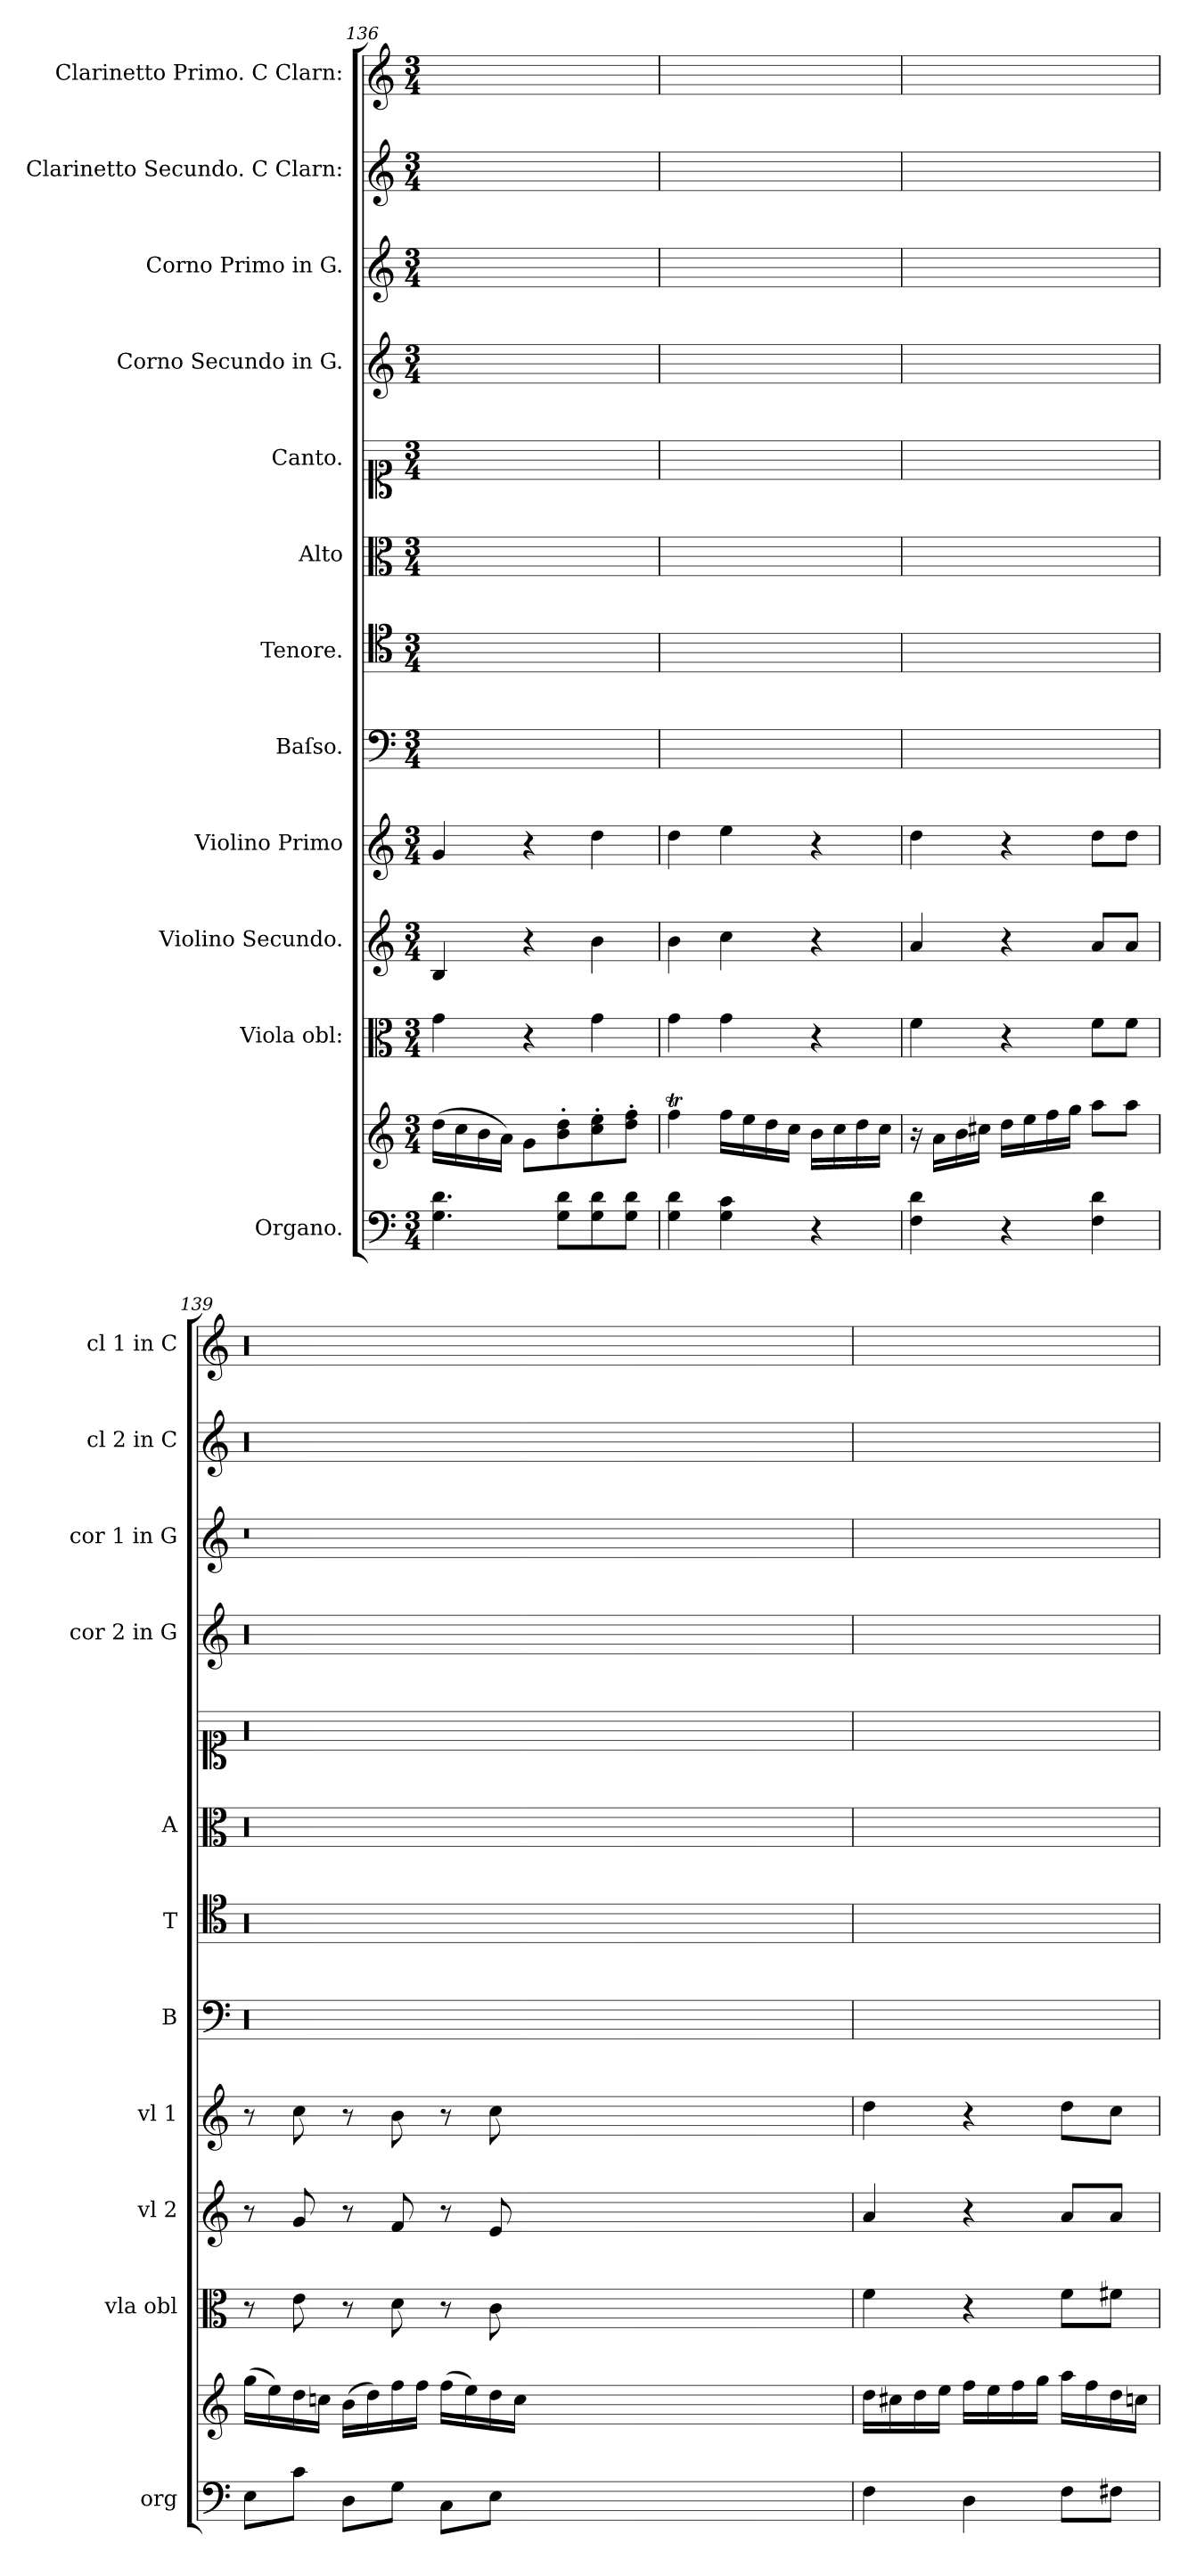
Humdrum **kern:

**kern	**kern	**kern	**kern	**kern	**kern	**kern	**kern	**kern	**kern	**kern	**kern	**kern
*part12	*part12	*part11	*part10	*part9	*part8	*part7	*part6	*part5	*part4	*part3	*part2	*part1
*staff13	*staff12	*staff11	*staff10	*staff9	*staff8	*staff7	*staff6	*staff5	*staff4	*staff3	*staff2	*staff1
*I"Organo.	*	*I"Viola obl:	*I"Violino Secundo.	*I"Violino Primo	*I"Baſso.	*I"Tenore.	*I"Alto	*I"Canto.	*I"Corno Secundo in G.	*I"Corno Primo in G.	*I"Clarinetto Secundo. C Clarn:	*I"Clarinetto Primo. C Clarn:
*I'org	*	*I'vla obl	*I'vl 2	*I'vl 1	*I'B	*I'T	*I'A	*	*I'cor 2 in G	*I'cor 1 in G	*I'cl 2 in C	*I'cl 1 in C
*clefF4	*clefG2	*clefC3	*clefG2	*clefG2	*clefF4	*clefC4	*clefC3	*clefC1	*clefG2	*clefG2	*clefG2	*clefG2
*	*	*	*	*	*	*	*	*	*ITrd-4c-7	*ITrd-4c-7	*	*
*k[]	*k[]	*k[]	*k[]	*k[]	*k[]	*k[]	*k[]	*k[]	*	*	*k[]	*k[]
*C:	*C:	*C:	*C:	*C:	*C:	*C:	*C:	*C:	*	*	*C:	*C:
*M3/4	*M3/4	*M3/4	*M3/4	*M3/4	*M3/4	*M3/4	*M3/4	*M3/4	*M3/4	*M3/4	*M3/4	*M3/4
=136	=136	=136	=136	=136	=136	=136	=136	=136	=136	=136	=136	=136
4.G\ 4.d\	(16dd\LL	4g\	4B/	4g/	2.ryy	2.ryy	2.ryy	2.ryy	2.ryy	2.ryy	2.ryy	2.ryy
.	16cc\	.	.	.	.	.	.	.	.	.	.	.
.	16b\	.	.	.	.	.	.	.	.	.	.	.
.	16a\JJ)	.	.	.	.	.	.	.	.	.	.	.
.	8g\L	4r	4r	4r	.	.	.	.	.	.	.	.
8G\ 8d\L	8b'\ 8dd'\	.	.	.	.	.	.	.	.	.	.	.
8G\ 8d\	8cc'\ 8ee'\	4g\	4b\	4dd\	.	.	.	.	.	.	.	.
8G\ 8d\J	8dd'\ 8ff'\J	.	.	.	.	.	.	.	.	.	.	.
=137	=137	=137	=137	=137	=137	=137	=137	=137	=137	=137	=137	=137
4G\ 4d\	4ffT\	4g\	4b\	4dd\	2.ryy	2.ryy	2.ryy	2.ryy	2.ryy	2.ryy	2.ryy	2.ryy
4G\ 4c\	16ff\LL	4g\	4cc\	4ee\	.	.	.	.	.	.	.	.
.	16ee\	.	.	.	.	.	.	.	.	.	.	.
.	16dd\	.	.	.	.	.	.	.	.	.	.	.
.	16cc\JJ	.	.	.	.	.	.	.	.	.	.	.
4r	16b\LL	4r	4r	4r	.	.	.	.	.	.	.	.
.	16cc\	.	.	.	.	.	.	.	.	.	.	.
.	16dd\	.	.	.	.	.	.	.	.	.	.	.
.	16cc\JJ	.	.	.	.	.	.	.	.	.	.	.
=138	=138	=138	=138	=138	=138	=138	=138	=138	=138	=138	=138	=138
4F\ 4d\	16r	4f\	4a/	4dd\	2.ryy	2.ryy	2.ryy	2.ryy	2.ryy	2.ryy	2.ryy	2.ryy
.	16a\LL	.	.	.	.	.	.	.	.	.	.	.
.	16b\	.	.	.	.	.	.	.	.	.	.	.
.	16cc#X\JJ	.	.	.	.	.	.	.	.	.	.	.
4r	16dd\LL	4r	4r	4r	.	.	.	.	.	.	.	.
.	16ee\	.	.	.	.	.	.	.	.	.	.	.
.	16ff\	.	.	.	.	.	.	.	.	.	.	.
.	16gg\JJ	.	.	.	.	.	.	.	.	.	.	.
4F\ 4d\	8aa\L	8f\L	8a/L	8dd\L	.	.	.	.	.	.	.	.
.	8aa\J	8f\J	8a/J	8dd\J	.	.	.	.	.	.	.	.
=139	=139	=139	=139	=139	=139	=139	=139	=139	=139	=139	=139	=139
!	!	!	!	!	!LO:N:vis=00	!LO:N:vis=00	!LO:N:vis=00	!LO:N:vis=00	!LO:N:vis=00	!LO:N:vis=0	!LO:N:vis=00	!LO:N:vis=00
8E\L	(16gg\LL	8r	8r	8r	0.r	0.r	0.r	0.r	0.r	1.r	0.r	0.r
.	16ee\)	.	.	.	.	.	.	.	.	.	.	.
8c\J	16dd\	8e\	8g/	8cc\	.	.	.	.	.	.	.	.
.	16ccn\JJ	.	.	.	.	.	.	.	.	.	.	.
8D\L	(16b\LL	8r	8r	8r	.	.	.	.	.	.	.	.
.	16dd\)	.	.	.	.	.	.	.	.	.	.	.
8G\J	16ff\	8d\	8f/	8b\	.	.	.	.	.	.	.	.
.	16ff\JJ	.	.	.	.	.	.	.	.	.	.	.
8C\L	(16ff\LL	8r	8r	8r	.	.	.	.	.	.	.	.
.	16ee\)	.	.	.	.	.	.	.	.	.	.	.
8E\J	16dd\	8c\	8e/	8cc\	.	.	.	.	.	.	.	.
.	16cc\JJ	.	.	.	.	.	.	.	.	.	.	.
0ryy	0ryy	0ryy	0ryy	0ryy	.	.	.	.	.	.	.	.
.	.	.	.	.	.	.	.	.	.	1.ryy	.	.
4ryy	4ryy	4ryy	4ryy	4ryy	.	.	.	.	.	.	.	.
=140	=140	=140	=140	=140	=140	=140	=140	=140	=140	=140	=140	=140
4F\	16dd\LL	4f\	4a/	4dd\	2.ryy	2.ryy	2.ryy	2.ryy	2.ryy	2.ryy	2.ryy	2.ryy
.	16cc#X\	.	.	.	.	.	.	.	.	.	.	.
.	16dd\	.	.	.	.	.	.	.	.	.	.	.
.	16ee\JJ	.	.	.	.	.	.	.	.	.	.	.
4D\	16ff\LL	4r	4r	4r	.	.	.	.	.	.	.	.
.	16ee\	.	.	.	.	.	.	.	.	.	.	.
.	16ff\	.	.	.	.	.	.	.	.	.	.	.
.	16gg\JJ	.	.	.	.	.	.	.	.	.	.	.
8F\L	16aa\LL	8f\L	8a/L	8dd\L	.	.	.	.	.	.	.	.
.	16ff\	.	.	.	.	.	.	.	.	.	.	.
8F#X\J	16dd\	8f#X\J	8a/J	8cc\J	.	.	.	.	.	.	.	.
.	16ccn\JJ	.	.	.	.	.	.	.	.	.	.	.
=	=	=	=	=	=	=	=	=	=	=	=	=
*-	*-	*-	*-	*-	*-	*-	*-	*-	*-	*-	*-	*-
